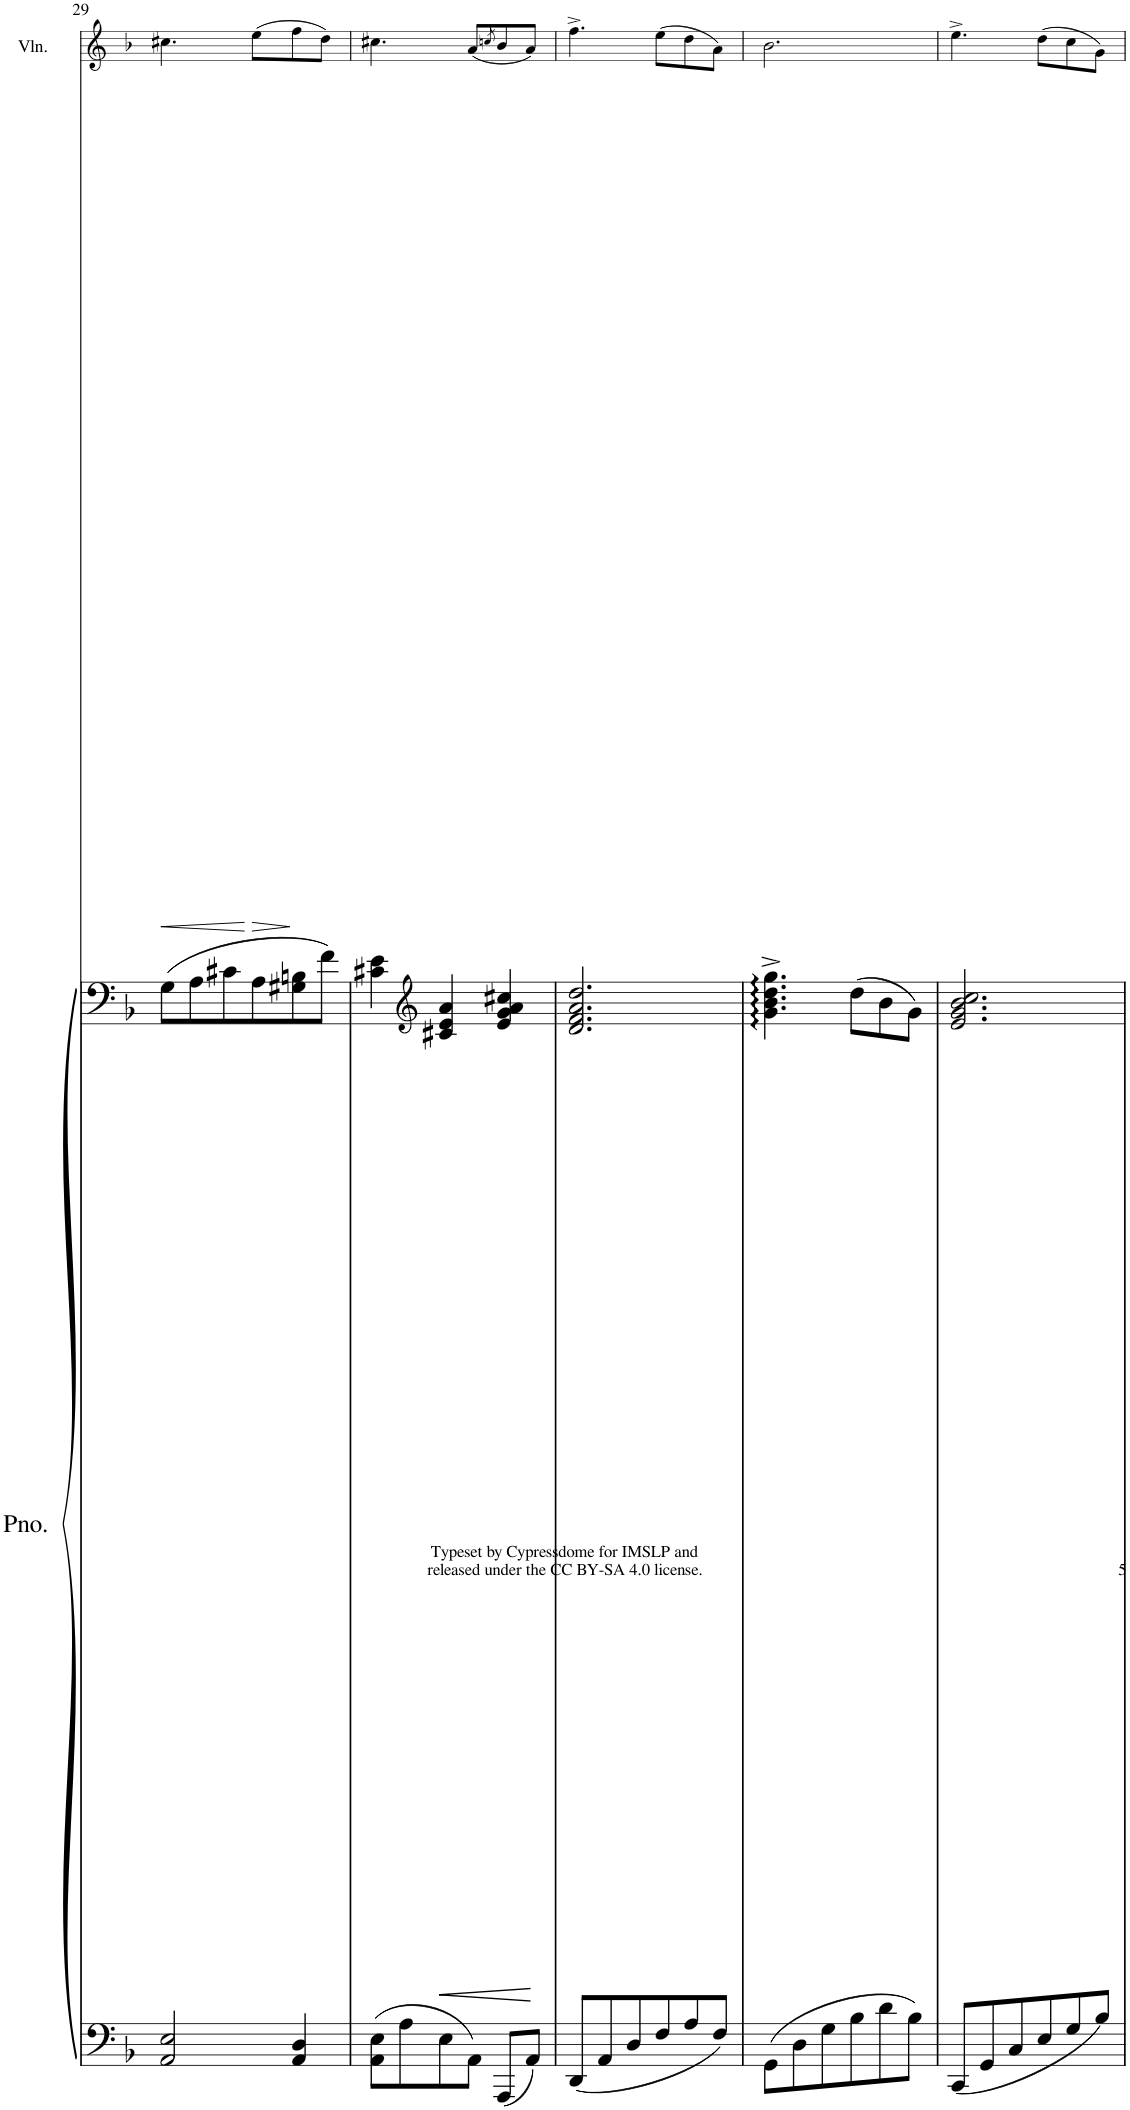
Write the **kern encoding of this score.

**kern	**kern	**dynam	**kern	**dynam
*part2	*part2	*part2	*part1	*part1
*staff3	*staff2	*staff2/3	*staff1	*staff1
*I"Piano	*	*	*I"Violin	*
*I'Pno.	*	*	*I'Vln.	*
!!LO:PB:g=z
*clefF4	*clefF4	*	*clefG2	*
*k[b-]	*k[b-]	*	*k[b-]	*
*M3/4	*M3/4	*	*M3/4	*
=29	=29	=29	=29	=29
!	!	!	!	!LO:HP:b
2AA/ 2E/	(8G\L	.	4.cc#X\	<
.	8A\	.	.	.
.	8c#X\	.	.	.
!	!	!	!	!LO:HP:n=1:b
.	8A\	.	(8ee\L	[ >
4AA/ 4D/	8G#X\ 8Bn\	.	8ff\	.
.	8f\J)	.	8dd\J)	]
=30	=30	=30	=30	=30
8AA\ 8E\L	4c#X\ 4e\	.	4.cc#X\	.
8A\	.	.	.	.
*	*clefG2	*	*	*
!	!	!LO:HP:b	!	!
8E\	4c#X/ 4e/ 4a/	<	.	.
8AA\J	.	.	(8a/L	.
.	.	.	8qccn/	.
8AAA/L	4e/ 4g/ 4a/ 4cc#X/	[	8b-/	.
8AA/J	.	.	8a/J)	.
=31	=31	=31	=31	=31
8DD/L	2.d/ 2.f/ 2.a/ 2.dd/	.	4.ff^\	.
8AA/	.	.	.	.
8D/	.	.	.	.
8F/	.	.	(8ee\L	.
8A/	.	.	8dd\	.
8F/J	.	.	8a\J)	.
=32	=32	=32	=32	=32
8GG\L	4.g\^ 4.b-\^ 4.dd\^ 4.gg\^	.	2.b-\	.
8D\	.	.	.	.
8G\	.	.	.	.
8B-\	(8dd\L	.	.	.
8d\	8b-\	.	.	.
8B-\J	8g\J)	.	.	.
=33	=33	=33	=33	=33
8CC/L	2.e/ 2.g/ 2.b-/ 2.cc/	.	4.ee^\	.
8GG/	.	.	.	.
8C/	.	.	.	.
8E/	.	.	(8dd\L	.
8G/	.	.	8cc\	.
8B-/J	.	.	8g\J)	.
=	=	=	=	=
*-	*-	*-	*-	*-
